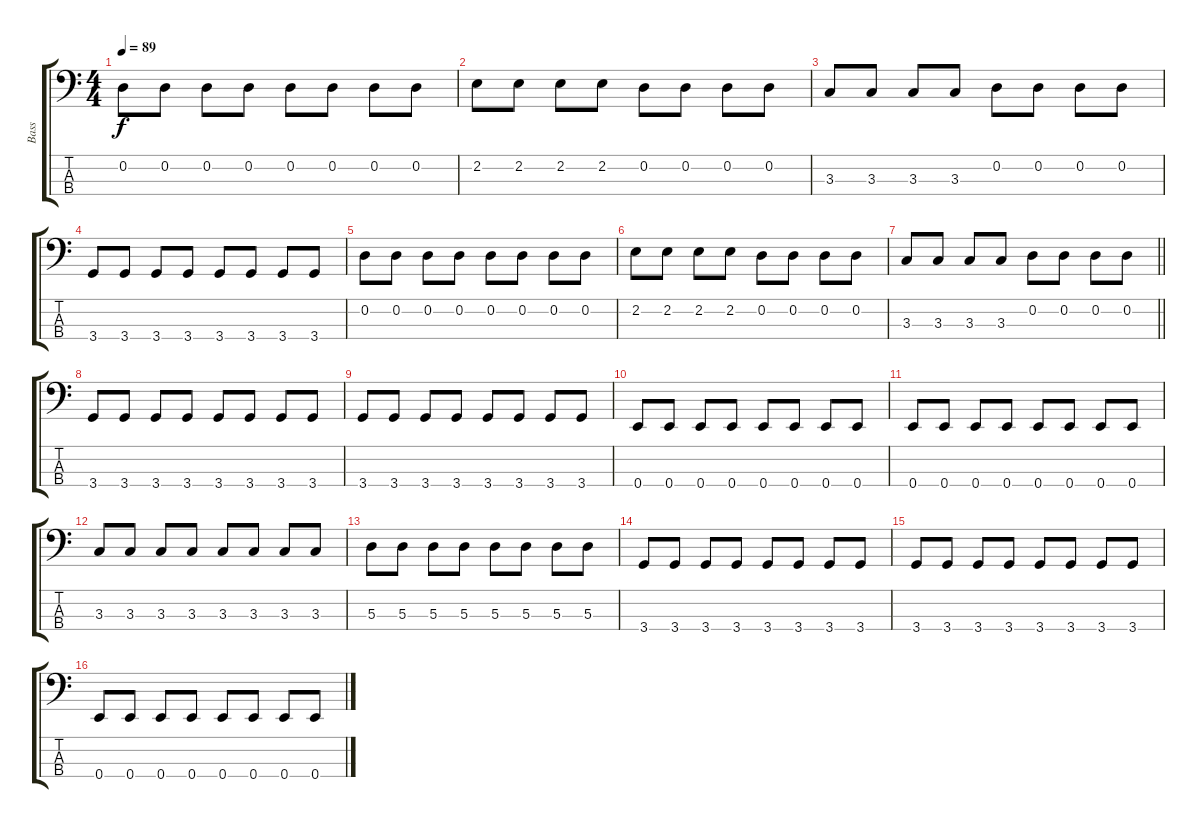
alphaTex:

\track ("Bass" "Bass") {instrument electricbassfinger}
\staff {score tabs}
\tuning (G2 D2 A1 E1) {hide}
\ts (4 4)
\tempo 89
\clef f4
\ks c
0.2.8{dy f} 0.2.8 0.2.8 0.2.8 0.2.8 0.2.8 0.2.8 0.2.8 |
2.2.8 2.2.8 2.2.8 2.2.8 0.2.8 0.2.8 0.2.8 0.2.8 |
3.3.8 3.3.8 3.3.8 3.3.8 0.2.8 0.2.8 0.2.8 0.2.8 |
3.4.8 3.4.8 3.4.8 3.4.8 3.4.8 3.4.8 3.4.8 3.4.8 |
0.2.8 0.2.8 0.2.8 0.2.8 0.2.8 0.2.8 0.2.8 0.2.8 |
2.2.8 2.2.8 2.2.8 2.2.8 0.2.8 0.2.8 0.2.8 0.2.8 |
\barLineRight lightlight
3.3.8 3.3.8 3.3.8 3.3.8 0.2.8 0.2.8 0.2.8 0.2.8 |
3.4.8 3.4.8 3.4.8 3.4.8 3.4.8 3.4.8 3.4.8 3.4.8 |
3.4.8 3.4.8 3.4.8 3.4.8 3.4.8 3.4.8 3.4.8 3.4.8 |
0.4.8 0.4.8 0.4.8 0.4.8 0.4.8 0.4.8 0.4.8 0.4.8 |
0.4.8 0.4.8 0.4.8 0.4.8 0.4.8 0.4.8 0.4.8 0.4.8 |
3.3.8 3.3.8 3.3.8 3.3.8 3.3.8 3.3.8 3.3.8 3.3.8 |
5.3.8 5.3.8 5.3.8 5.3.8 5.3.8 5.3.8 5.3.8 5.3.8 |
3.4.8 3.4.8 3.4.8 3.4.8 3.4.8 3.4.8 3.4.8 3.4.8 |
3.4.8 3.4.8 3.4.8 3.4.8 3.4.8 3.4.8 3.4.8 3.4.8 |
0.4.8 0.4.8 0.4.8 0.4.8 0.4.8 0.4.8 0.4.8 0.4.8
